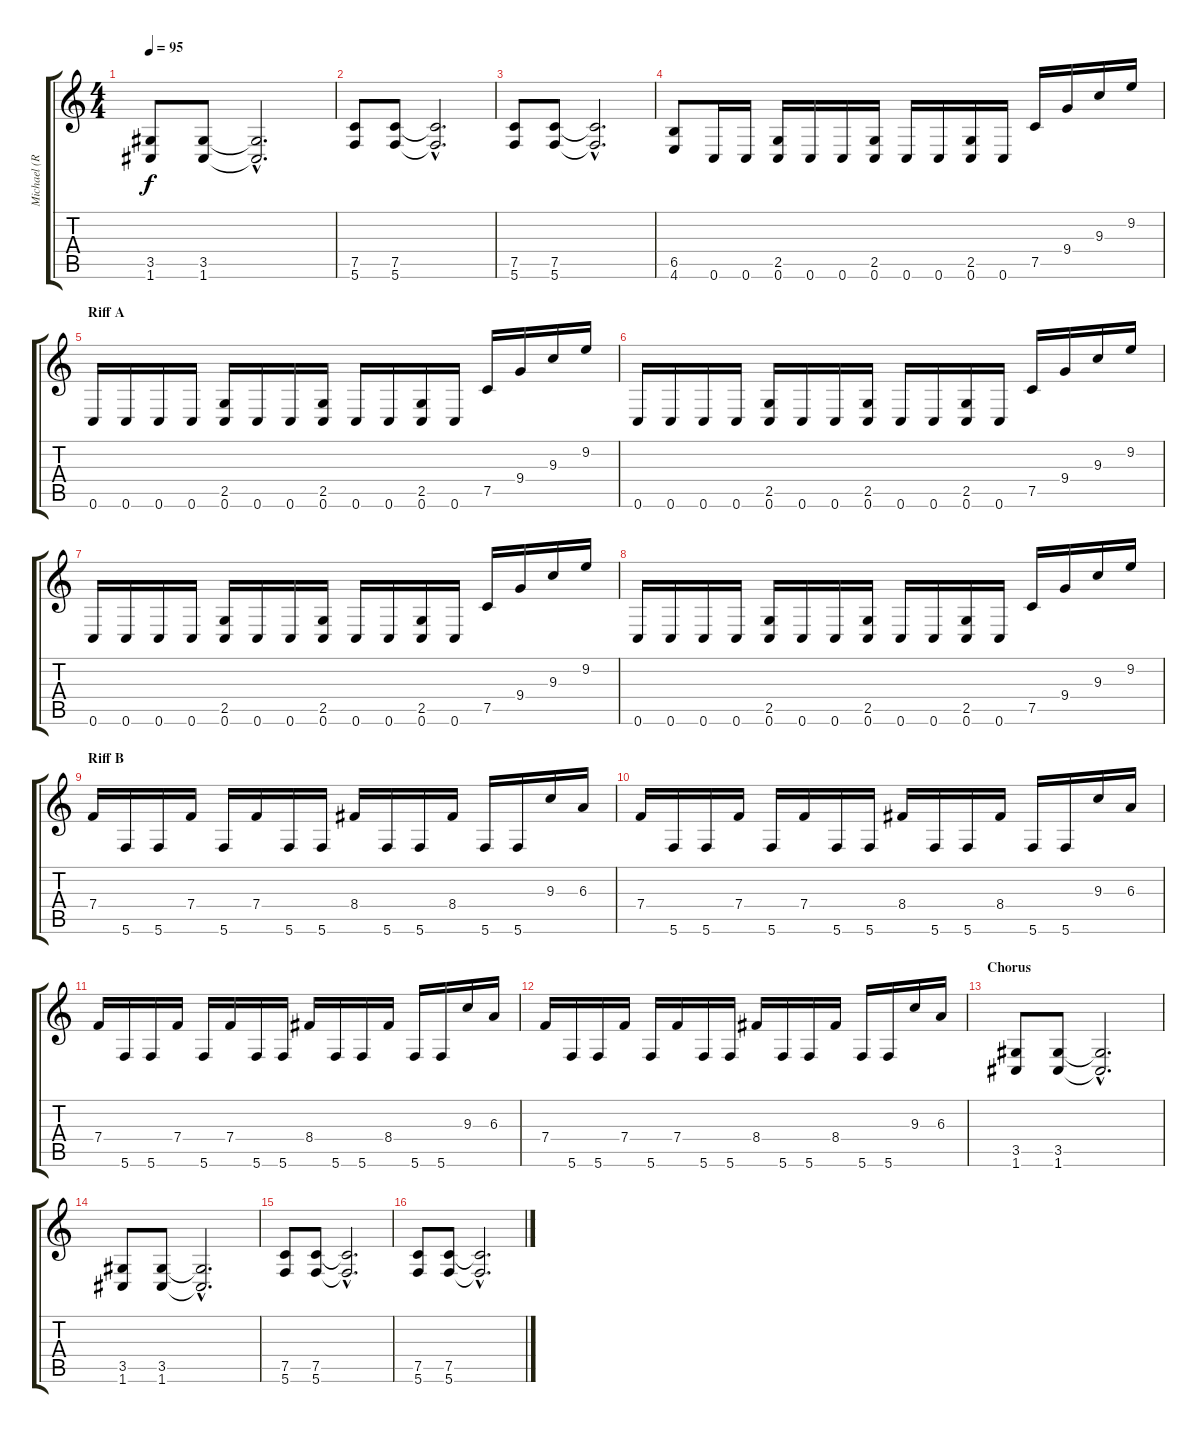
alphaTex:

\track ("Michael (R)" "Michael (R") {instrument overdrivenguitar}
\staff {score tabs}
\tuning (C4 G3 Eb3 Bb2 F2 C2) {hide}
\ts (4 4)
\tempo 95
\clef g2
\ks c
(3.5 1.6).8{dy f} (3.5 1.6).8 (3.5{hac t} 1.6{hac t}).2{d} |
(7.5 5.6).8 (7.5 5.6).8 (7.5{hac t} 5.6{hac t}).2{d} |
(7.5 5.6).8 (7.5 5.6).8 (7.5{hac t} 5.6{hac t}).2{d} |
(6.5 4.6).8 0.6.16 0.6.16 (2.5 0.6).16 0.6.16 0.6.16 (2.5 0.6).16 0.6.16 0.6.16 (2.5 0.6).16 0.6.16 7.5.16 9.4.16 9.3.16 9.2.16 |
\section ("" "Riff A")
0.6.16 0.6.16 0.6.16 0.6.16 (2.5 0.6).16 0.6.16 0.6.16 (2.5 0.6).16 0.6.16 0.6.16 (2.5 0.6).16 0.6.16 7.5.16 9.4.16 9.3.16 9.2.16 |
0.6.16 0.6.16 0.6.16 0.6.16 (2.5 0.6).16 0.6.16 0.6.16 (2.5 0.6).16 0.6.16 0.6.16 (2.5 0.6).16 0.6.16 7.5.16 9.4.16 9.3.16 9.2.16 |
0.6.16 0.6.16 0.6.16 0.6.16 (2.5 0.6).16 0.6.16 0.6.16 (2.5 0.6).16 0.6.16 0.6.16 (2.5 0.6).16 0.6.16 7.5.16 9.4.16 9.3.16 9.2.16 |
0.6.16 0.6.16 0.6.16 0.6.16 (2.5 0.6).16 0.6.16 0.6.16 (2.5 0.6).16 0.6.16 0.6.16 (2.5 0.6).16 0.6.16 7.5.16 9.4.16 9.3.16 9.2.16 |
\section ("" "Riff B")
7.4.16 5.6.16 5.6.16 7.4.16 5.6.16 7.4.16 5.6.16 5.6.16 8.4.16 5.6.16 5.6.16 8.4.16 5.6.16 5.6.16 9.3.16 6.3.16 |
7.4.16 5.6.16 5.6.16 7.4.16 5.6.16 7.4.16 5.6.16 5.6.16 8.4.16 5.6.16 5.6.16 8.4.16 5.6.16 5.6.16 9.3.16 6.3.16 |
7.4.16 5.6.16 5.6.16 7.4.16 5.6.16 7.4.16 5.6.16 5.6.16 8.4.16 5.6.16 5.6.16 8.4.16 5.6.16 5.6.16 9.3.16 6.3.16 |
7.4.16 5.6.16 5.6.16 7.4.16 5.6.16 7.4.16 5.6.16 5.6.16 8.4.16 5.6.16 5.6.16 8.4.16 5.6.16 5.6.16 9.3.16 6.3.16 |
\section ("" "Chorus")
(3.5 1.6).8 (3.5 1.6).8 (3.5{hac t} 1.6{hac t}).2{d} |
(3.5 1.6).8 (3.5 1.6).8 (3.5{hac t} 1.6{hac t}).2{d} |
(7.5 5.6).8 (7.5 5.6).8 (7.5{hac t} 5.6{hac t}).2{d} |
(7.5 5.6).8 (7.5 5.6).8 (7.5{hac t} 5.6{hac t}).2{d}
